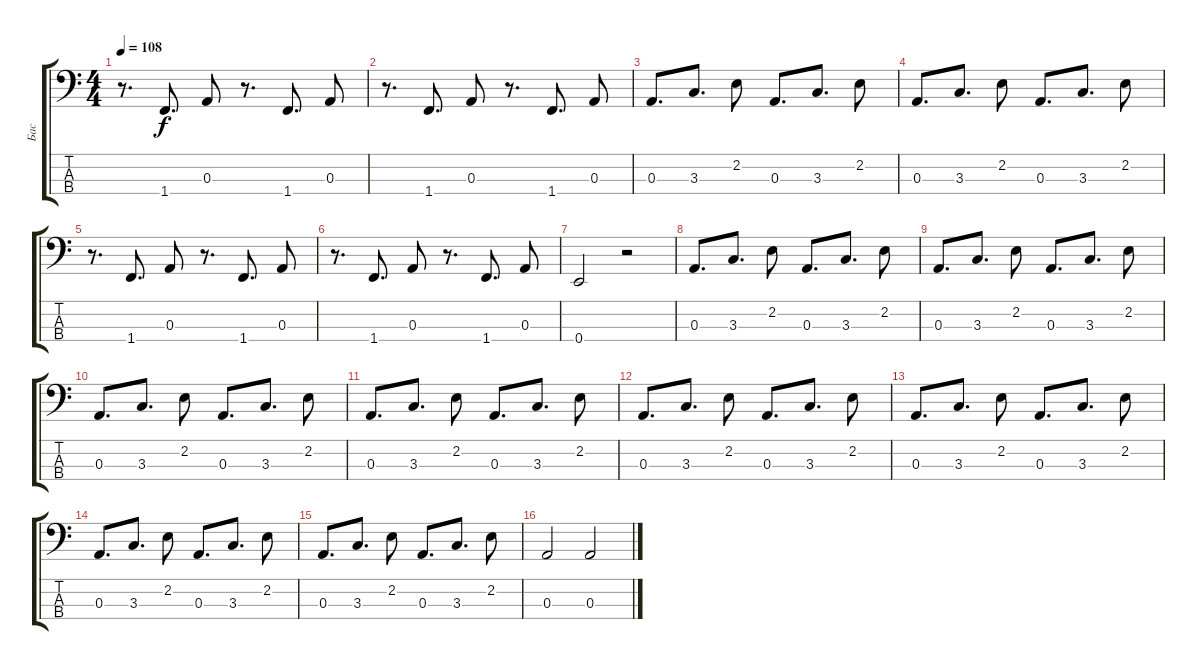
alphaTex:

\track ("Бас" "Бас") {instrument electricbassfinger}
\staff {score tabs}
\tuning (G2 D2 A1 E1) {hide}
\ts (4 4)
\tempo 108
\clef f4
\ks c
r.8{d dy f} 1.4.8{d} 0.3.8 r.8{d} 1.4.8{d} 0.3.8 |
r.8{d} 1.4.8{d} 0.3.8 r.8{d} 1.4.8{d} 0.3.8 |
0.3.8{d} 3.3.8{d} 2.2.8 0.3.8{d} 3.3.8{d} 2.2.8 |
0.3.8{d} 3.3.8{d} 2.2.8 0.3.8{d} 3.3.8{d} 2.2.8 |
r.8{d} 1.4.8{d} 0.3.8 r.8{d} 1.4.8{d} 0.3.8 |
r.8{d} 1.4.8{d} 0.3.8 r.8{d} 1.4.8{d} 0.3.8 |
0.4.2 r.2 |
0.3.8{d} 3.3.8{d} 2.2.8 0.3.8{d} 3.3.8{d} 2.2.8 |
0.3.8{d} 3.3.8{d} 2.2.8 0.3.8{d} 3.3.8{d} 2.2.8 |
0.3.8{d} 3.3.8{d} 2.2.8 0.3.8{d} 3.3.8{d} 2.2.8 |
0.3.8{d} 3.3.8{d} 2.2.8 0.3.8{d} 3.3.8{d} 2.2.8 |
0.3.8{d} 3.3.8{d} 2.2.8 0.3.8{d} 3.3.8{d} 2.2.8 |
0.3.8{d} 3.3.8{d} 2.2.8 0.3.8{d} 3.3.8{d} 2.2.8 |
0.3.8{d} 3.3.8{d} 2.2.8 0.3.8{d} 3.3.8{d} 2.2.8 |
0.3.8{d} 3.3.8{d} 2.2.8 0.3.8{d} 3.3.8{d} 2.2.8 |
0.3.2 0.3.2
